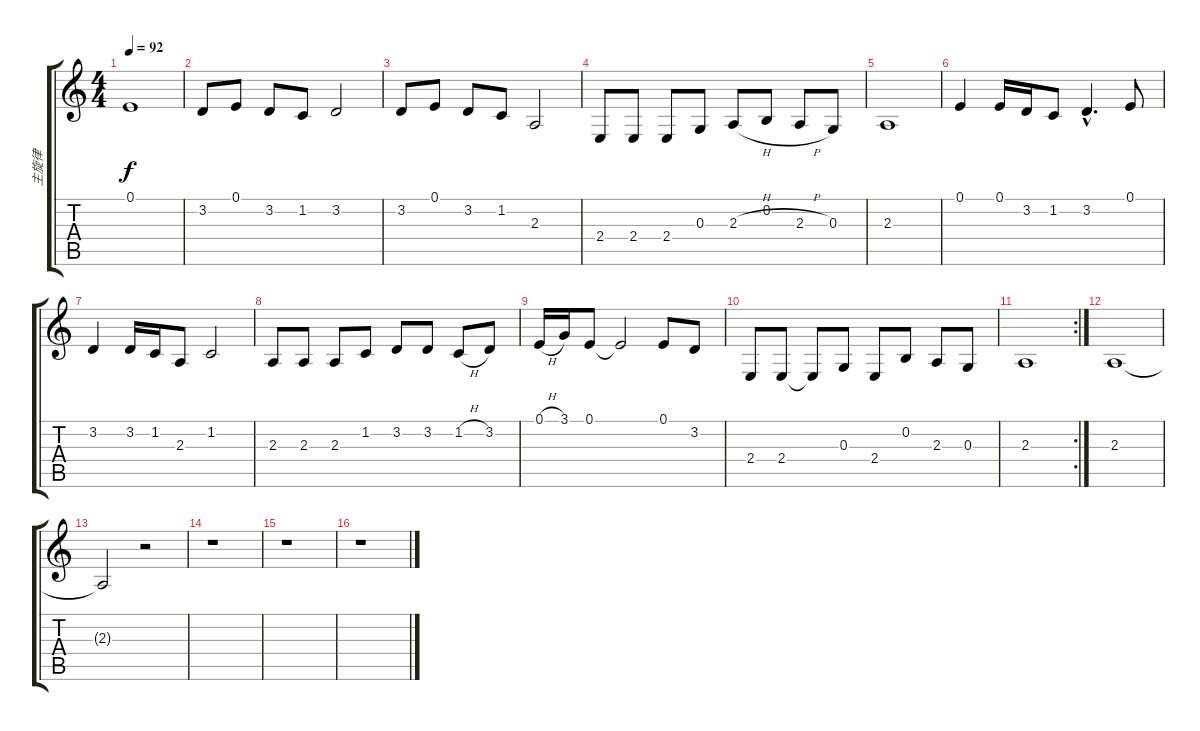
\track ("主旋律" "主旋律") {instrument harmonica}
\staff {score tabs}
\tuning (E4 B3 G3 D3 A2 E2) {hide}
\ts (4 4)
\tempo 92
\clef g2
\ks c
0.1.1{dy f} |
3.2.8 0.1.8 3.2.8 1.2.8 3.2.2 |
3.2.8 0.1.8 3.2.8 1.2.8 2.3.2 |
2.4.8 2.4.8 2.4.8 0.3.8 2.3{h}.8 0.2.8 2.3{h}.8 0.3.8 |
2.3.1 |
0.1.4 0.1.16 3.2.16 1.2.8 3.2{hac}.4{d} 0.1.8 |
3.2.4 3.2.16 1.2.16 2.3.8 1.2.2 |
2.3.8 2.3.8 2.3.8 1.2.8 3.2.8 3.2.8 1.2{h}.8 3.2.8 |
0.1{h}.16 3.1.16 0.1.8 0.1{t}.2 0.1.8 3.2.8 |
2.4.8 2.4.8 2.4{t}.8 0.3.8 2.4.8 0.2.8 2.3.8 0.3.8 |
\rc 2
2.3.1 |
2.3.1 |
2.3{t}.2 r.2 |
r.1 |
r.1 |
r.1
